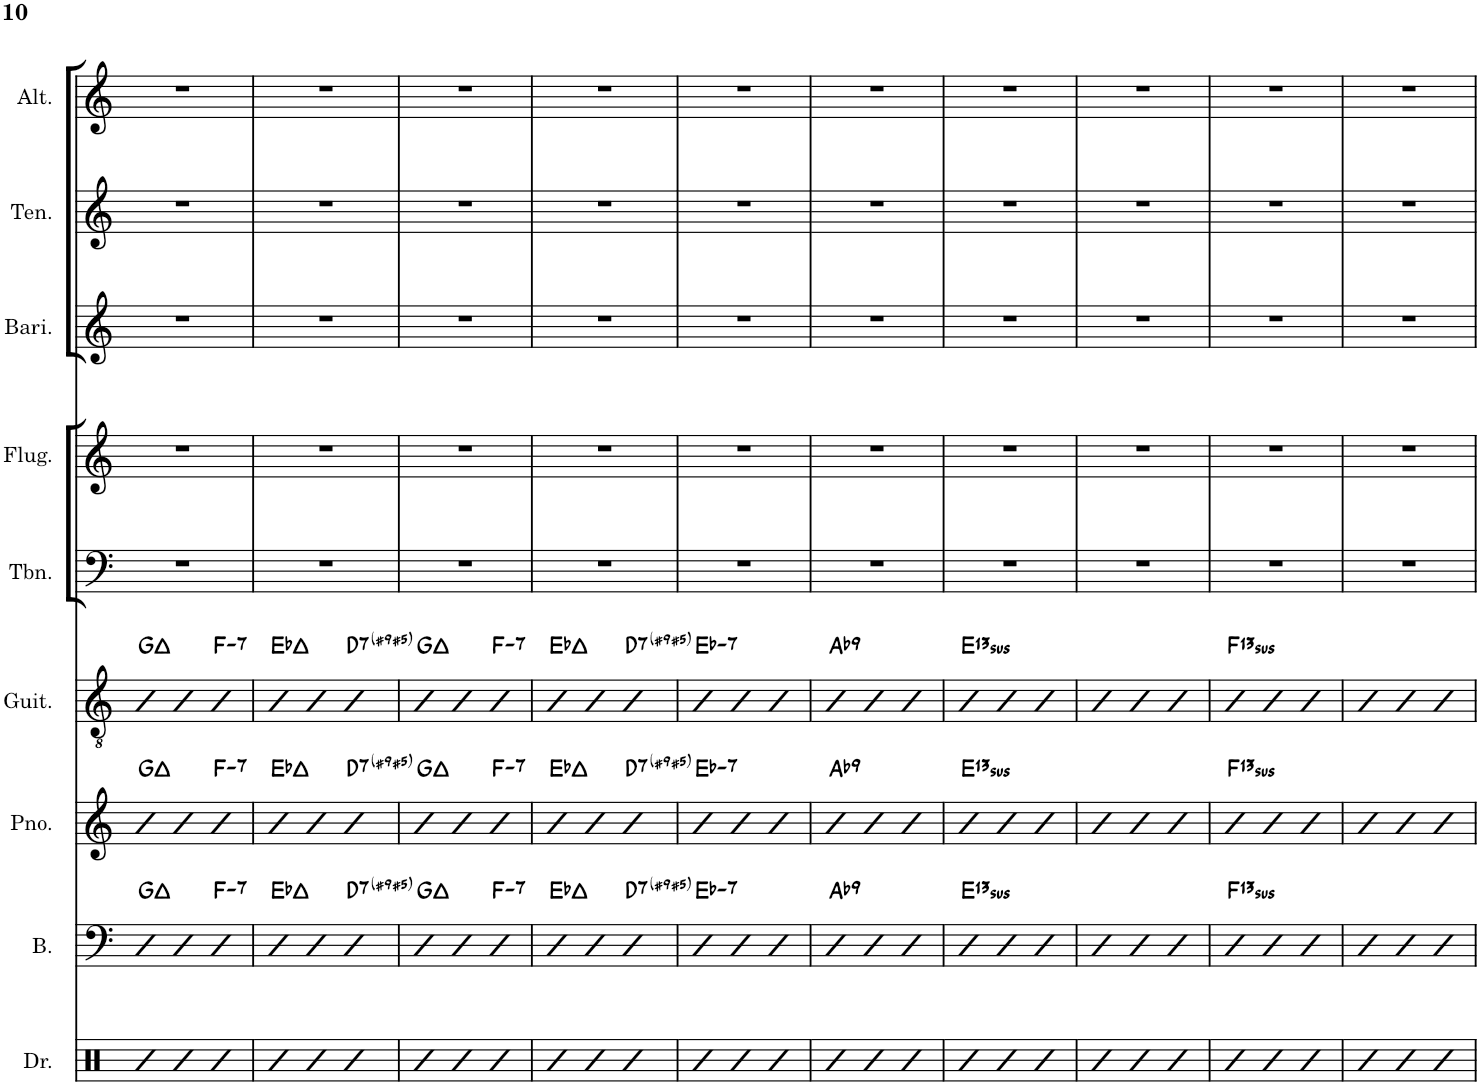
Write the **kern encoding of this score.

**kern	**kern	**harte	**kern	**harte	**kern	**harte	**kern	**kern	**kern	**kern	**kern
*part9	*part8	*part8	*part7	*part7	*part6	*part6	*part5	*part4	*part3	*part2	*part1
*staff9	*staff8	*	*staff7	*	*staff6	*	*staff5	*staff4	*staff3	*staff2	*staff1
*I"Drums	*I"Bass	*	*I"Piano	*	*I"Guitar	*	*I"Trombone	*I"Flugelhorn	*I"Baritone	*I"Tenor	*I"Alto
*I'Dr.	*I'B.	*	*I'Pno.	*	*I'Guit.	*	*I'Tbn.	*I'Flug.	*I'Bari.	*I'Ten.	*I'Alt.
!!LO:PB:g=z
*clefX	*clefF4	*	*clefG2	*	*clefGv2	*	*clefF4	*clefG2	*clefG2	*clefG2	*clefG2
*	*Trd7c12	*	*	*	*Trd7c12	*	*	*Trd1c2	*Trd12c21	*Trd8c14	*Trd5c9
*k[]	*k[]	*	*k[]	*	*k[]	*	*k[]	*k[]	*k[]	*k[]	*k[]
*M3/4	*M3/4	*	*M3/4	*	*M3/4	*	*M3/4	*M3/4	*M3/4	*M3/4	*M3/4
=72	=72	=72	=72	=72	=72	=72	=72	=72	=72	=72	=72
4R	4D	G:maj	4b	G:maj	4bb	G:maj	2.r	2.r	2.r	2.r	2.r
4R	4D	.	4b	.	4bb	.	.	.	.	.	.
!	!	!LO:H:kt=7	!	!LO:H:kt=7	!	!LO:H:kt=7	!	!	!	!	!
4R	4D	F:min7	4b	F:min7	4bb	F:min7	.	.	.	.	.
=73	=73	=73	=73	=73	=73	=73	=73	=73	=73	=73	=73
4R	4D	Eb:maj	4bn	Eb:maj	4bbn	Eb:maj	2.r	2.r	2.r	2.r	2.r
4R	4D	.	4b	.	4bb	.	.	.	.	.	.
!	!	!LO:H:kt=7	!	!LO:H:kt=7	!	!LO:H:kt=7	!	!	!	!	!
4R	4D	D:(3,#5,b7,#9)	4b	D:(3,#5,b7,#9)	4bb	D:(3,#5,b7,#9)	.	.	.	.	.
=74	=74	=74	=74	=74	=74	=74	=74	=74	=74	=74	=74
4R	4D	G:maj	4b	G:maj	4bb	G:maj	2.r	2.r	2.r	2.r	2.r
4R	4D	.	4b	.	4bb	.	.	.	.	.	.
!	!	!LO:H:kt=7	!	!LO:H:kt=7	!	!LO:H:kt=7	!	!	!	!	!
4R	4D	F:min7	4b	F:min7	4bb	F:min7	.	.	.	.	.
=75	=75	=75	=75	=75	=75	=75	=75	=75	=75	=75	=75
4R	4D	Eb:maj	4bn	Eb:maj	4bbn	Eb:maj	2.r	2.r	2.r	2.r	2.r
4R	4D	.	4b	.	4bb	.	.	.	.	.	.
!	!	!LO:H:kt=7	!	!LO:H:kt=7	!	!LO:H:kt=7	!	!	!	!	!
4R	4D	D:(3,#5,b7,#9)	4b	D:(3,#5,b7,#9)	4bb	D:(3,#5,b7,#9)	.	.	.	.	.
=76	=76	=76	=76	=76	=76	=76	=76	=76	=76	=76	=76
!	!	!LO:H:kt=7	!	!LO:H:kt=7	!	!LO:H:kt=7	!	!	!	!	!
4R	4Dn	Eb:min7	4bn	Eb:min7	4bbn	Eb:min7	2.r	2.r	2.r	2.r	2.r
4R	4D	.	4b	.	4bb	.	.	.	.	.	.
4R	4D	.	4b	.	4bb	.	.	.	.	.	.
=77	=77	=77	=77	=77	=77	=77	=77	=77	=77	=77	=77
!	!	!LO:H:kt=9	!	!LO:H:kt=9	!	!LO:H:kt=9	!	!	!	!	!
4R	4D	Ab:9	4bn	Ab:9	4bbn	Ab:9	2.r	2.r	2.r	2.r	2.r
4R	4D	.	4b	.	4bb	.	.	.	.	.	.
4R	4D	.	4b	.	4bb	.	.	.	.	.	.
=78	=78	=78	=78	=78	=78	=78	=78	=78	=78	=78	=78
!	!	!LO:H:kt=13sus	!	!LO:H:kt=13sus	!	!LO:H:kt=13sus	!	!	!	!	!
4R	4Dn	E:sus4(7,9,11,13)	4b	E:sus4(7,9,11,13)	4bb	E:sus4(7,9,11,13)	2.r	2.r	2.r	2.r	2.r
4R	4D	.	4b	.	4bb	.	.	.	.	.	.
4R	4D	.	4b	.	4bb	.	.	.	.	.	.
=79	=79	=79	=79	=79	=79	=79	=79	=79	=79	=79	=79
4R	4D	.	4b	.	4bb	.	2.r	2.r	2.r	2.r	2.r
4R	4D	.	4b	.	4bb	.	.	.	.	.	.
4R	4D	.	4b	.	4bb	.	.	.	.	.	.
=80	=80	=80	=80	=80	=80	=80	=80	=80	=80	=80	=80
!	!	!LO:H:kt=13sus	!	!LO:H:kt=13sus	!	!LO:H:kt=13sus	!	!	!	!	!
4R	4D	F:sus4(7,9,11,13)	4bn	F:sus4(7,9,11,13)	4bbn	F:sus4(7,9,11,13)	2.r	2.r	2.r	2.r	2.r
4R	4D	.	4b	.	4bb	.	.	.	.	.	.
4R	4D	.	4b	.	4bb	.	.	.	.	.	.
=81	=81	=81	=81	=81	=81	=81	=81	=81	=81	=81	=81
4R	4D	.	4b	.	4bb	.	2.r	2.r	2.r	2.r	2.r
4R	4D	.	4b	.	4bb	.	.	.	.	.	.
4R	4D	.	4b	.	4bb	.	.	.	.	.	.
=	=	=	=	=	=	=	=	=	=	=	=
*-	*-	*-	*-	*-	*-	*-	*-	*-	*-	*-	*-
